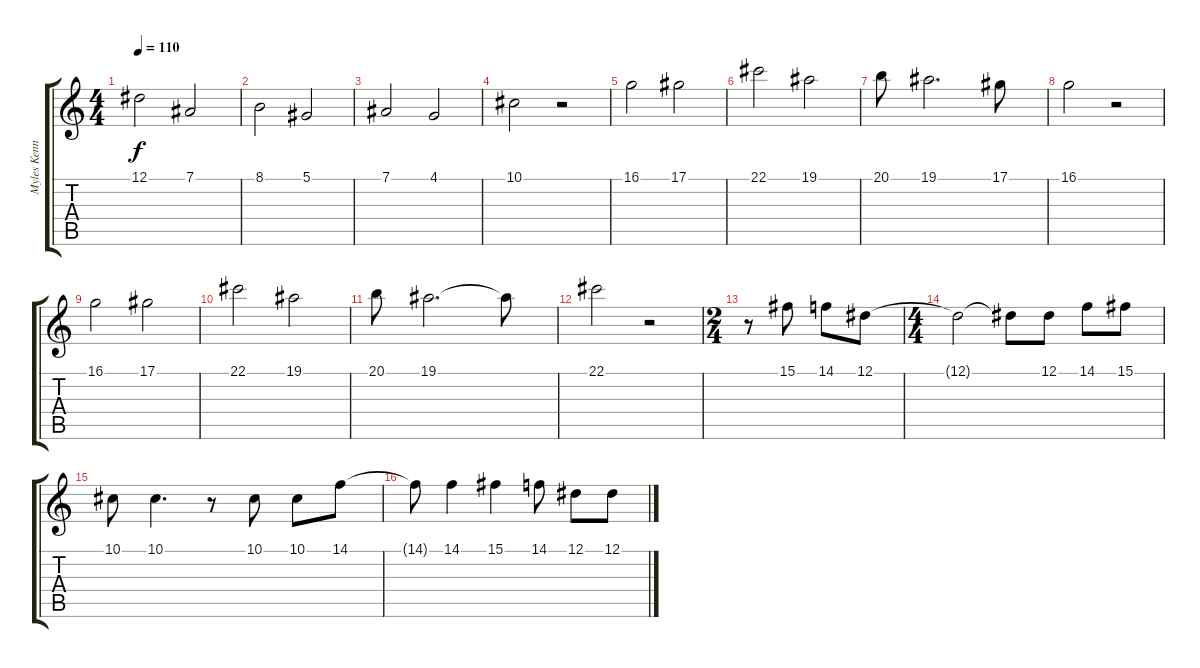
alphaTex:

\track ("Myles Kennedy" "Myles Kenn") {instrument cello}
\staff {score tabs}
\tuning (Eb4 Bb3 Gb3 Db3 Ab2 Db2) {hide}
\ts (4 4)
\tempo 110
\clef g2
\ks c
12.1.2{dy f} 7.1.2 |
8.1.2 5.1.2 |
7.1.2 4.1.2 |
10.1.2 r.2 |
16.1.2 17.1.2 |
22.1.2 19.1.2 |
20.1.8 19.1.2{d} 17.1.8 |
16.1.2 r.2 |
16.1.2 17.1.2 |
22.1.2 19.1.2 |
20.1.8 19.1.2{d} 19.1{t}.8 |
22.1.2 r.2 |
\ts (2 4)
r.8 15.1.8 14.1.8 12.1.8 |
\ts (4 4)
12.1{t}.2 12.1{t}.8 12.1.8 14.1.8 15.1.8 |
10.1.8 10.1.4{d} r.8 10.1.8 10.1.8 14.1.8 |
14.1{t}.8 14.1.4 15.1.4 14.1.8 12.1.8 12.1.8
